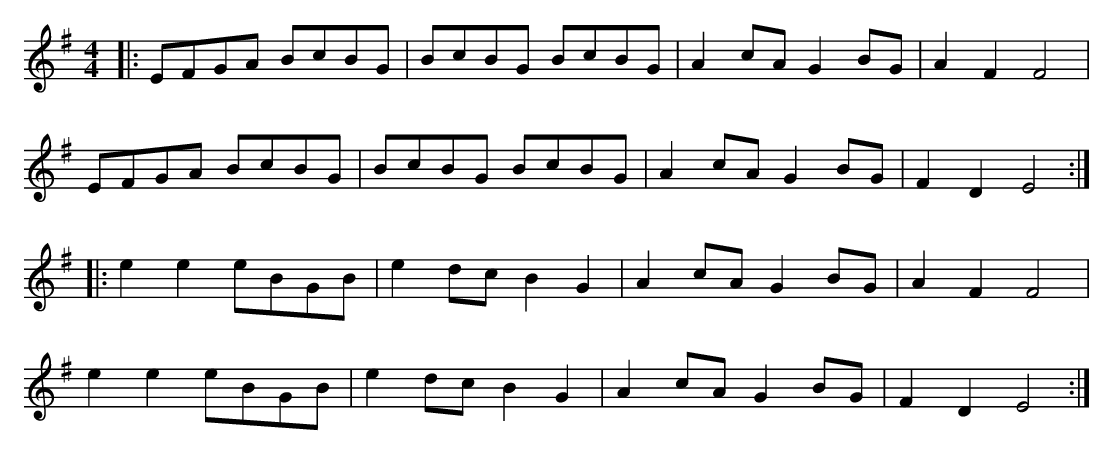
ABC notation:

X:1
M:4/4
K:Emin
|:EFGA BcBG|BcBG BcBG|A2 cA G2 BG|A2 F2 F4|
EFGA BcBG|BcBG BcBG|A2 cA G2 BG|F2 D2 E4:|
|:e2 e2 eBGB|e2 dc B2 G2|A2 cA G2 BG|A2 F2 F4|
e2 e2 eBGB|e2 dc B2 G2|A2 cA G2 BG|F2 D2 E4:|
